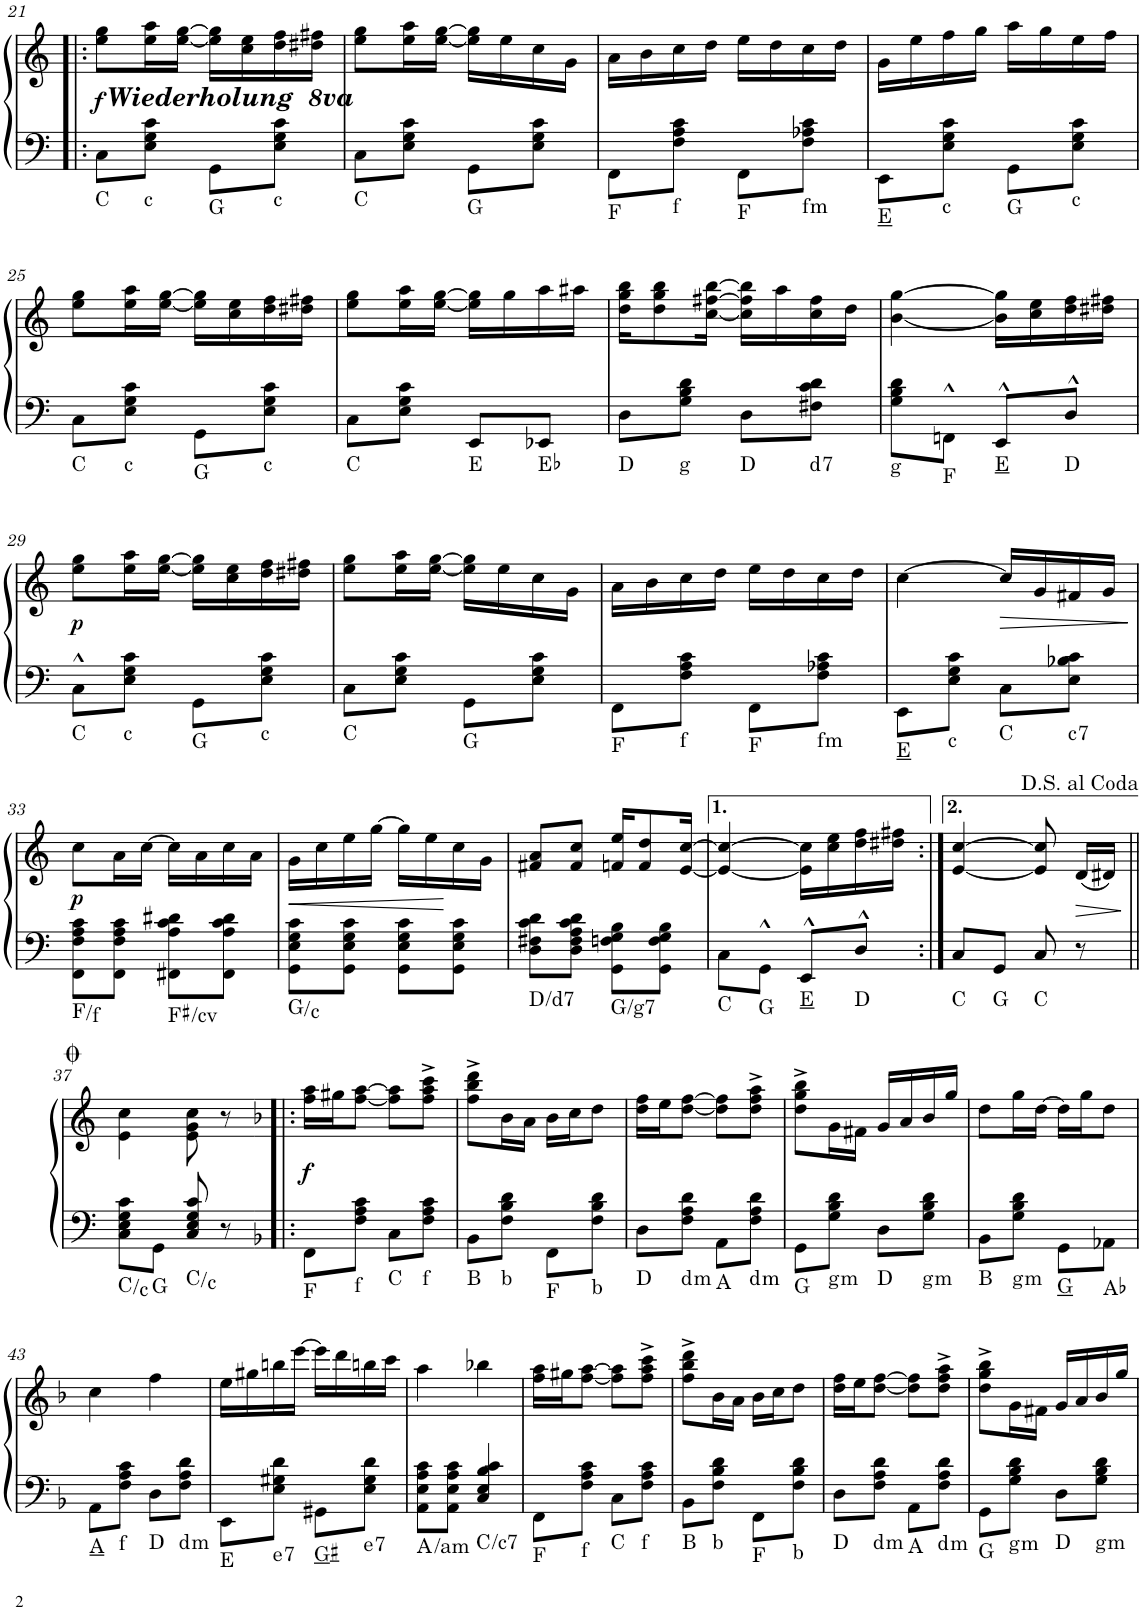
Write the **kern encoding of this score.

**kern	**kern	**dynam	**harte
*part1	*part1	*part1	*part1
*staff2	*staff1	*staff1/2	*
*I"Piano	*	*	*
!!LO:PB:g=z
*clefF4	*clefG2	*	*
*k[]	*k[]	*	*
*M2/4	*M2/4	*	*
=21!|:	=21!|:	=21!|:	=21!|:
!	!LO:TX:b:Bi:t=Wiederholung	!	!
!	!LO:TX:b:t=8	!	!
!	!LO:TX:b:t=va	!	!
!	!	!LO:DY:b	!
8C\L	8ee\ 8gg\L	f	C:maj
8E\ 8G\ 8c\J	16ee\ 16aa\L	.	C:maj
.	[<16ee\ [16gg\JJ	.	.
8GG\L	16ee\] 16gg\]LL	.	G:maj
.	16cc\ 16ee\	.	.
8E\ 8G\ 8c\J	16dd\ 16ff\	.	C:maj
.	16dd#X\ 16ff#X\JJ	.	.
=22	=22	=22	=22
8C\L	8ee\ 8gg\L	.	C:maj
8E\ 8G\ 8c\J	16ee\ 16aa\L	.	.
.	[<16ee\ [16gg\JJ	.	.
8GG\L	16ee\] 16gg\]LL	.	G:maj
.	16ee\	.	.
8E\ 8G\ 8c\J	16cc\	.	.
.	16g\JJ	.	.
=23	=23	=23	=23
8FF\L	16a\LL	.	F:maj
.	16b\	.	.
8F\ 8A\ 8c\J	16cc\	.	F:maj
.	16dd\JJ	.	.
8FF\L	16ee\LL	.	F:maj
.	16dd\	.	.
!	!	!	!LO:H:kt=m
8F\ 8A-X\ 8c\J	16cc\	.	F:min
.	16dd\JJ	.	.
=24	=24	=24	=24
8EE\L	16g\LL	.	E:maj
.	16ee\	.	.
8E\ 8G\ 8c\J	16ff\	.	C:maj
.	16gg\JJ	.	.
8GG\L	16aa\LL	.	G:maj
.	16gg\	.	.
8E\ 8G\ 8c\J	16ee\	.	C:maj
.	16ff\JJ	.	.
!!LO:LB:g=z
=25	=25	=25	=25
8C\L	8ee\ 8gg\L	.	C:maj
8E\ 8G\ 8c\J	16ee\ 16aa\L	.	C:maj
.	[<16ee\ [16gg\JJ	.	.
8GG\L	16ee\] 16gg\]LL	.	G:maj
.	16cc\ 16ee\	.	.
8E\ 8G\ 8c\J	16dd\ 16ff\	.	C:maj
.	16dd#X\ 16ff#X\JJ	.	.
=26	=26	=26	=26
8C\L	8ee\ 8gg\L	.	C:maj
8E\ 8G\ 8c\J	16ee\ 16aa\L	.	.
.	[<16ee\ [16gg\JJ	.	.
8EE/L	16ee\] 16gg\]LL	.	E:maj
.	16gg\	.	.
8EE-X/J	16aa\	.	Eb:maj
.	16aa#X\JJ	.	.
=27	=27	=27	=27
*	*^	*	*
8D\L	16dd\ 16gg\ 16bb\KL	8ryy	.	D:maj
.	8dd\ 8gg\ 8bb\	.	.	.
8G\ 8B\ 8d\J	.	4.ryy	.	G:maj
.	[<16cc\ [>16ff#X\ [16bb\Jk	.	.	.
8D\L	16cc\] 16ff#\] 16bb\]LL	.	.	D:maj
.	16aa\	.	.	.
!	!	!	!	!LO:H:kt=7
8F#X\ 8c\ 8d\J	16cc\ 16ff#\	.	.	D:7
.	16dd\JJ	.	.	.
=28	=28	=28	=28	=28
8G\ 8B\ 8d\L	[<4b\ [4gg\	8ryy	.	G:maj
8FFn^^\J	.	4.ryy	.	F:maj
8EE^^/L	16b\] 16gg\]LL	.	.	E:maj
.	16cc\ 16ee\	.	.	.
8D^^/J	16dd\ 16ff\	.	.	D:maj
.	16dd#X\ 16ff#X\JJ	.	.	.
!!LO:LB:g=z
=29	=29	=29	=29	=29
!	!	!	!LO:DY:b	!
*	*v	*v	*	*
8C^^\L	8ee\ 8gg\L	p	C:maj
8E\ 8G\ 8c\J	16ee\ 16aa\L	.	C:maj
.	[<16ee\ [16gg\JJ	.	.
8GG\L	16ee\] 16gg\]LL	.	G:maj
.	16cc\ 16ee\	.	.
8E\ 8G\ 8c\J	16dd\ 16ff\	.	C:maj
.	16dd#X\ 16ff#X\JJ	.	.
=30	=30	=30	=30
8C\L	8ee\ 8gg\L	.	C:maj
8E\ 8G\ 8c\J	16ee\ 16aa\L	.	.
.	[<16ee\ [16gg\JJ	.	.
8GG\L	16ee\] 16gg\]LL	.	G:maj
.	16ee\	.	.
8E\ 8G\ 8c\J	16cc\	.	.
.	16g\JJ	.	.
=31	=31	=31	=31
8FF\L	16a\LL	.	F:maj
.	16b\	.	.
8F\ 8A\ 8c\J	16cc\	.	F:maj
.	16dd\JJ	.	.
8FF\L	16ee\LL	.	F:maj
.	16dd\	.	.
!	!	!	!LO:H:kt=m
8F\ 8A-X\ 8c\J	16cc\	.	F:min
.	16dd\JJ	.	.
=32	=32	=32	=32
*	*^	*	*
8EE\L	[4cc\	8ryy	.	E:maj
8E\ 8G\ 8c\J	.	4.ryy	.	C:maj
!	!	!	!LO:HP:b	!
8C\L	16cc/LL]	.	>	C:maj
.	16g/	.	.	.
!	!	!	!	!LO:H:kt=7
8E\ 8B-X\ 8c\J	16f#X/	.	.	C:7
.	16g/JJ	.	.	.
.	.	.	]	.
!!LO:LB:g=z
=33	=33	=33	=33	=33
!	!	!	!LO:DY:b	!
*	*v	*v	*	*
8FF\ 8F\ 8A\ 8c\L	8cc\L	p	F:maj
8FF\ 8F\ 8A\ 8c\J	16a\L	.	.
.	[16cc\JJ	.	.
8FF#X\ 8A\ 8c\ 8d#X\L	16cc\LL]	.	F#:maj
.	16a\	.	.
8FF#\ 8A\ 8c\ 8d#\J	16cc\	.	.
.	16a\JJ	.	.
=34	=34	=34	=34
!	!	!LO:HP:b	!
8GG\ 8E\ 8G\ 8c\L	16g\LL	<	G:maj/4
.	16cc\	.	.
8GG\ 8E\ 8G\ 8c\J	16ee\	.	.
.	[16gg\JJ	.	.
8GG\ 8E\ 8G\ 8c\L	16gg\LL]	.	.
.	16ee\	.	.
8GG\ 8E\ 8G\ 8c\J	16cc\	[	.
.	16g\JJ	.	.
=35	=35	=35	=35
8D\ 8F#X\ 8c\ 8d\L	8f#X/ 8a/L	.	D:maj
8D\ 8F#\ 8A\ 8c\ 8d\J	8f#/ 8cc/J	.	.
8GG\ 8Fn\ 8G\ 8B\L	16fn/ 16ee/KL	.	G:maj
.	8f/ 8dd/	.	.
8GG\ 8F\ 8G\ 8B\J	.	.	.
.	[16e/ [>16cc/Jk	.	.
=36	=36	=36	=36
*	*^	*	*
8C\L	4e/_ 4cc/_	8ryy	.	C:maj
8GG^^\J	.	4.ryy	.	G:maj
8EE^^/L	16e\] 16cc\]LL	.	.	E:maj
.	16cc\ 16ee\	.	.	.
8D^^/J	16dd\ 16ff\	.	.	D:maj
.	16dd#X\ 16ff#X\JJ	.	.	.
=36X2:|!	=36X2:|!	=36X2:|!	=36X2:|!	=36X2:|!
8C/L	[4e/ [>4cc/	8ryy	.	C:maj
8GG/J	.	4.ryy	.	G:maj
8C/	8e/] 8cc/]	.	.	C:maj
!	!	!	!LO:HP:b	!
8r	(16d/LL	.	>	.
.	16d#X/JJ)	.	.	.
.	.	.	]	.
!!LO:LB:g=z	!!
=37||	=37||	=37||	=37||	=37||
8C\ 8E\ 8G\ 8c\L	4e\ 4cc\	8ryy	.	C:maj
8GG\J	.	4.ryy	.	G:maj
8C/ 8E/ 8G/ 8c/	8e\ 8g\ 8cc\	.	.	C:maj
8r	8r	.	.	.
*	*v	*v	*	*
=38!|:	=38!|:	=38!|:	=38!|:
*k[b-]	*k[b-]	*	*
*	*^	*	*
!	!	!	!LO:DY:b	!
*	*v	*v	*	*
8FF\L	16ff\ 16aa\LL	f	F:maj
.	16gg#X\J	.	.
8F\ 8A\ 8c\J	[<8ff\ [8aa\J	.	F:maj
8C\L	8ff\] 8aa\]L	.	C:maj
8F\ 8A\ 8c\J	8ff\^ 8aa\^ 8ccc\^J	.	F:maj
=39	=39	=39	=39
8BB-\L	8ff\^ 8bb-\^ 8ddd\^L	.	Bb:maj
8F\ 8B-\ 8d\J	16b-\L	.	Bb:maj
.	16a\JJ	.	.
8FF\L	16b-\LL	.	F:maj
.	16cc\J	.	.
8F\ 8B-\ 8d\J	8dd\J	.	Bb:maj
=40	=40	=40	=40
8D\L	16dd\ 16ff\LL	.	D:maj
.	16ee\J	.	.
!	!	!	!LO:H:kt=m
8F\ 8A\ 8d\J	[<8dd\ [8ff\J	.	D:min
8AA\L	8dd\] 8ff\]L	.	A:maj
!	!	!	!LO:H:kt=m
8F\ 8A\ 8d\J	8dd\^ 8ff\^ 8aa\^J	.	D:min
=41	=41	=41	=41
8GG\L	8dd\^ 8gg\^ 8bb-\^L	.	G:maj
!	!	!	!LO:H:kt=m
8G\ 8B-\ 8d\J	16g\L	.	G:min
.	16f#X\JJ	.	.
8D\L	16g/LL	.	D:maj
.	16a/	.	.
!	!	!	!LO:H:kt=m
8G\ 8B-\ 8d\J	16b-/	.	G:min
.	16gg/JJ	.	.
=42	=42	=42	=42
8BB-\L	8dd\L	.	Bb:maj
!	!	!	!LO:H:kt=m
8G\ 8B-\ 8d\J	16gg\L	.	G:min
.	[16dd\JJ	.	.
8GG\L	16dd\LL]	.	G:maj
.	16gg\J	.	.
8AA-X\J	8dd\J	.	Ab:maj
!!LO:LB:g=z
=43	=43	=43	=43
*	*^	*	*
*	*	*^	*	*
8AA\L	4cc\	8ryy	4.ryy	.	A:maj
8F\ 8A\ 8c\J	.	4.ryy	.	.	F:maj
8D\L	4ff\	.	.	.	D:maj
!	!	!	!	!	!LO:H:kt=m
8F\ 8A\ 8d\J	.	.	8ryy	.	D:min
*	*v	*v	*v	*	*
=44	=44	=44	=44
8EE\L	16ee\LL	.	E:maj
.	16gg#X\	.	.
!	!	!	!LO:H:kt=7
8E\ 8G#X\ 8d\J	16bbn\	.	E:7
.	[16eee\JJ	.	.
8GG#X\L	16eee\LL]	.	G#:maj
.	16ddd\	.	.
!	!	!	!LO:H:kt=7
8E\ 8G#\ 8d\J	16bbn\	.	E:7
.	16ccc\JJ	.	.
=45	=45	=45	=45
*^	*	*	*
8AA\ 8E\ 8A\ 8c\L	4ryy	4aa\	.	A:maj
8AA\ 8E\ 8A\ 8c\J	.	.	.	.
4C/	4E/ 4B-/ 4c/	4bb-X\	.	C:maj
*v	*v	*	*	*
=46	=46	=46	=46
8FF\L	16ff\ 16aa\LL	.	F:maj
.	16gg#X\J	.	.
8F\ 8A\ 8c\J	[<8ff\ [8aa\J	.	F:maj
8C\L	8ff\] 8aa\]L	.	C:maj
8F\ 8A\ 8c\J	8ff\^ 8aa\^ 8ccc\^J	.	F:maj
=47	=47	=47	=47
8BB-\L	8ff\^ 8bb-\^ 8ddd\^L	.	Bb:maj
8F\ 8B-\ 8d\J	16b-\L	.	Bb:maj
.	16a\JJ	.	.
8FF\L	16b-\LL	.	F:maj
.	16cc\J	.	.
8F\ 8B-\ 8d\J	8dd\J	.	Bb:maj
=48	=48	=48	=48
8D\L	16dd\ 16ff\LL	.	D:maj
.	16ee\J	.	.
!	!	!	!LO:H:kt=m
8F\ 8A\ 8d\J	[<8dd\ [8ff\J	.	D:min
8AA\L	8dd\] 8ff\]L	.	A:maj
!	!	!	!LO:H:kt=m
8F\ 8A\ 8d\J	8dd\^ 8ff\^ 8aa\^J	.	D:min
=49	=49	=49	=49
8GG\L	8dd\^ 8gg\^ 8bb-\^L	.	G:maj
!	!	!	!LO:H:kt=m
8G\ 8B-\ 8d\J	16g\L	.	G:min
.	16f#X\JJ	.	.
8D\L	16g/LL	.	D:maj
.	16a/	.	.
!	!	!	!LO:H:kt=m
8G\ 8B-\ 8d\J	16b-/	.	G:min
.	16gg/JJ	.	.
=	=	=	=
*-	*-	*-	*-
